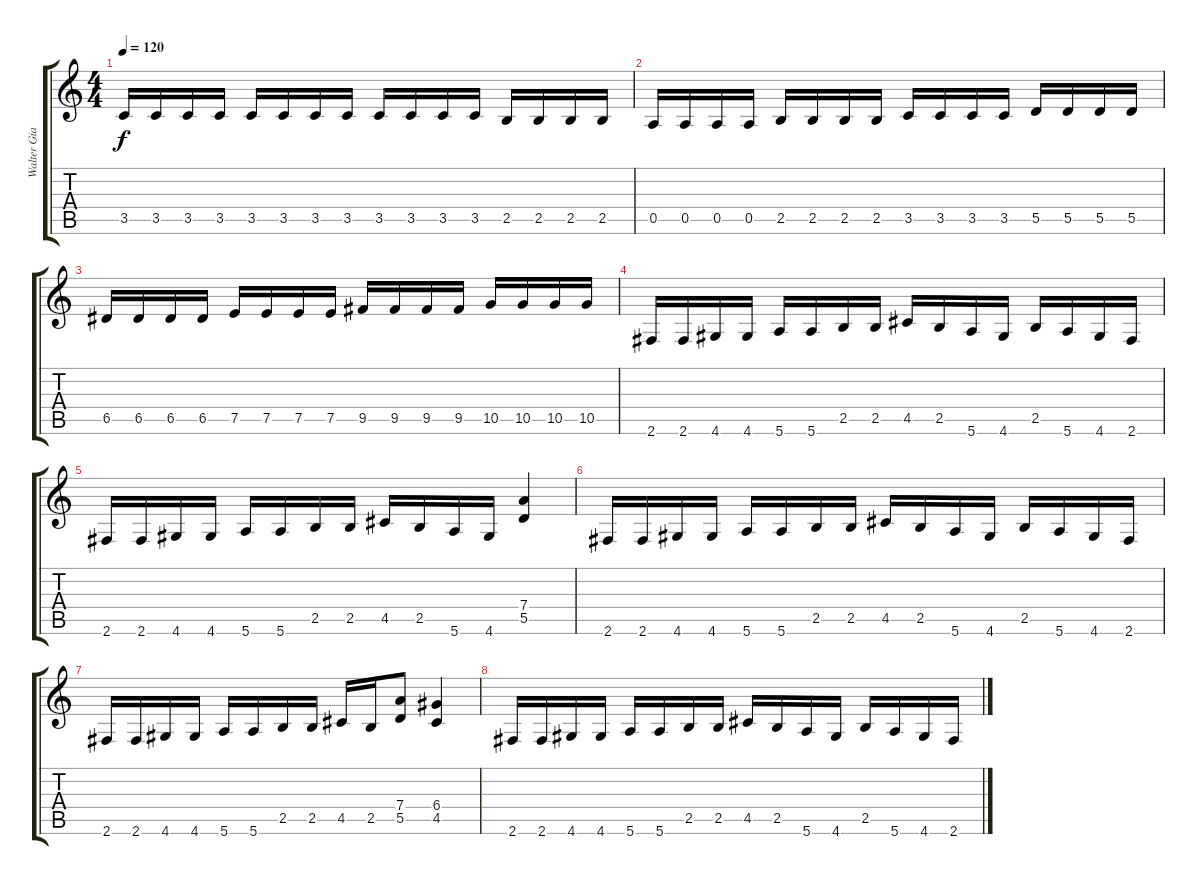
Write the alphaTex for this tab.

\track ("Walter Giardino" "Walter Gia") {instrument overdrivenguitar}
\staff {score tabs}
\tuning (E4 B3 G3 D3 A2 E2) {hide}
\ts (4 4)
\tempo 120
\clef g2
\ks c
3.5.16{dy f} 3.5.16 3.5.16 3.5.16 3.5.16 3.5.16 3.5.16 3.5.16 3.5.16 3.5.16 3.5.16 3.5.16 2.5.16 2.5.16 2.5.16 2.5.16 |
0.5.16 0.5.16 0.5.16 0.5.16 2.5.16 2.5.16 2.5.16 2.5.16 3.5.16 3.5.16 3.5.16 3.5.16 5.5.16 5.5.16 5.5.16 5.5.16 |
6.5.16 6.5.16 6.5.16 6.5.16 7.5.16 7.5.16 7.5.16 7.5.16 9.5.16 9.5.16 9.5.16 9.5.16 10.5.16 10.5.16 10.5.16 10.5.16 |
2.6.16 2.6.16 4.6.16 4.6.16 5.6.16 5.6.16 2.5.16 2.5.16 4.5.16 2.5.16 5.6.16 4.6.16 2.5.16 5.6.16 4.6.16 2.6.16 |
2.6.16 2.6.16 4.6.16 4.6.16 5.6.16 5.6.16 2.5.16 2.5.16 4.5.16 2.5.16 5.6.16 4.6.16 (7.4 5.5).4 |
2.6.16 2.6.16 4.6.16 4.6.16 5.6.16 5.6.16 2.5.16 2.5.16 4.5.16 2.5.16 5.6.16 4.6.16 2.5.16 5.6.16 4.6.16 2.6.16 |
2.6.16 2.6.16 4.6.16 4.6.16 5.6.16 5.6.16 2.5.16 2.5.16 4.5.16 2.5.16 (7.4 5.5).8 (6.4 4.5).4 |
2.6.16 2.6.16 4.6.16 4.6.16 5.6.16 5.6.16 2.5.16 2.5.16 4.5.16 2.5.16 5.6.16 4.6.16 2.5.16 5.6.16 4.6.16 2.6.16
